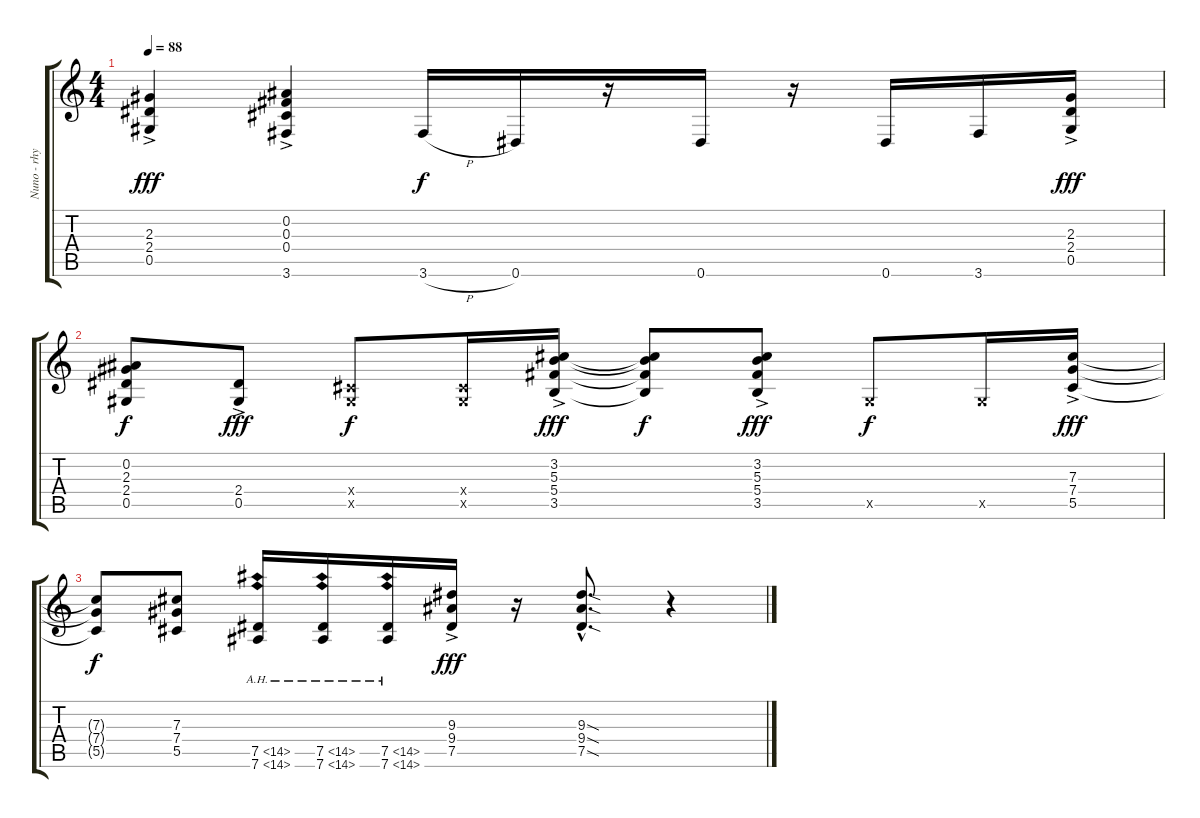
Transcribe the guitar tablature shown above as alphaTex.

\track ("Nuno - rhythm" "Nuno - rhy") {instrument distortionguitar}
\staff {score tabs}
\tuning (Eb4 Bb3 Gb3 Db3 Ab2 Eb2) {hide}
\ts (4 4)
\tempo 88
\clef g2
\ks c
(2.3{ac} 2.4{ac} 0.5{ac}).4{dy fff} (0.2{ac} 0.3{ac} 0.4{ac} 3.6{ac}).4 3.6{h}.16{dy f} 0.6.16 r.16 0.6.16 r.16 0.6.16 3.6.16 (2.3{ac} 2.4{ac} 0.5{ac}).16{dy fff} |
(0.2 2.3 2.4 0.5).8{dy f} (2.4{ac} 0.5{ac}).8{dy fff} (0.4{x} 0.5{x}).8{dy f} (0.4{x} 0.5{x}).16 (3.2{ac} 5.3{ac} 5.4{ac} 3.5{ac}).16{dy fff} (3.2{t} 5.3{t} 5.4{t} 3.5{t}).8{dy f} (3.2{ac} 5.3{ac} 5.4{ac} 3.5{ac}).8{dy fff} 0.5{x}.8{dy f} 0.5{x}.16 (7.3{ac} 7.4{ac} 5.5{ac}).16{dy fff} |
(7.3{t} 7.4{t} 5.5{t}).8{dy f} (7.3 7.4 5.5).8 (7.5{ah 7} 7.6{ah 7}).16 (7.5{ah 7} 7.6{ah 7}).16 (7.5{ah 7} 7.6{ah 7}).16 (9.3{ac} 9.4{ac} 7.5{ac}).16{dy fff} r.16 (9.3{sod hac} 9.4{sod hac} 7.5{sod hac}).8{d} r.4
